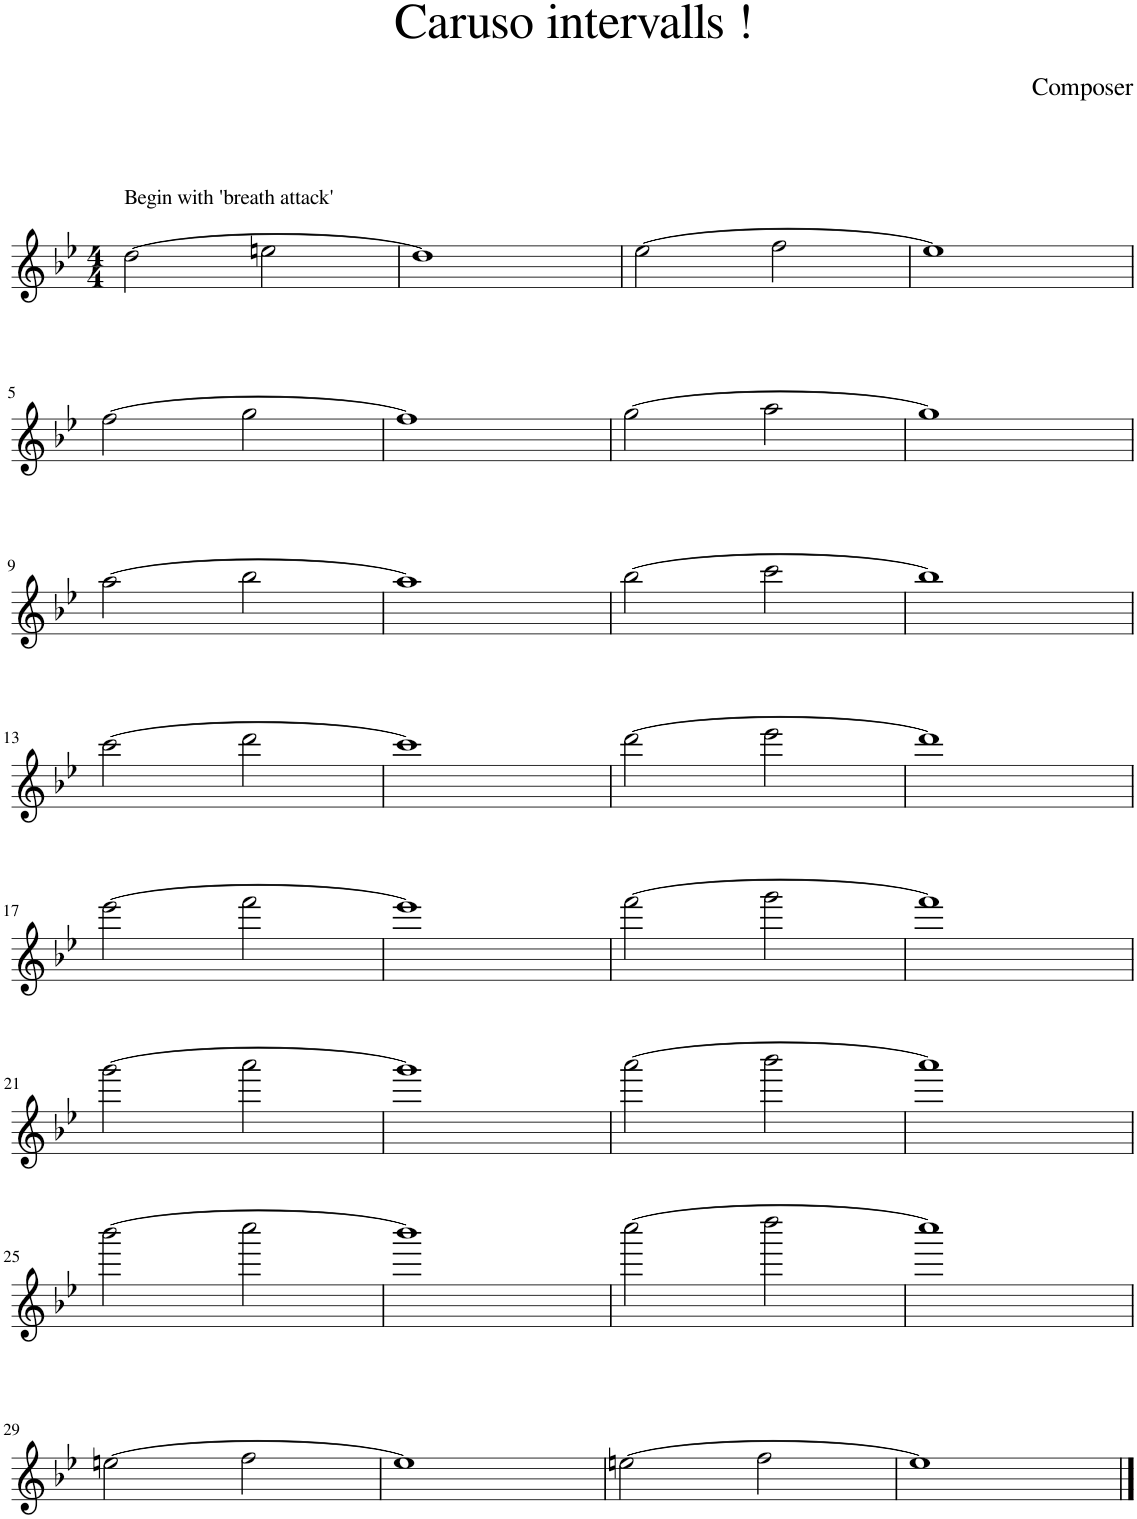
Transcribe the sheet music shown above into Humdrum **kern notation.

**kern
*part1
*staff1
*I"Piano
*I'Pno.
*clefG2
*k[b-e-]
*M4/4
=1
!LO:TX:a:t=Begin with 'breath attack'
[2dd\
2een\
=2
1dd]
=3
[2ee-\
2ff\
=4
1ee-]
!!LO:LB:g=z
=5
[2ff\
2gg\
=6
1ff]
=7
[2gg\
2aa\
=8
1gg]
!!LO:LB:g=z
=9
[2aa\
2bb-\
=10
1aa]
=11
[2bb-\
2ccc\
=12
1bb-]
!!LO:LB:g=z
=13
[2ccc\
2ddd\
=14
1ccc]
=15
[2ddd\
2eee-\
=16
1ddd]
!!LO:LB:g=z
=17
[2eee-\
2fff\
=18
1eee-]
=19
[2fff\
2ggg\
=20
1fff]
!!LO:LB:g=z
=21
[2ggg\
2aaa\
=22
1ggg]
=23
[2aaa\
2bbb-\
=24
1aaa]
!!LO:LB:g=z
=25
[2bbb-\
2cccc\
=26
1bbb-]
=27
[2cccc\
2dddd\
=28
1cccc]
!!LO:LB:g=z
=29
[2een\
2ff\
=30
1ee]
=31
[2een\
2ff\
=32
1ee]
==
*-
